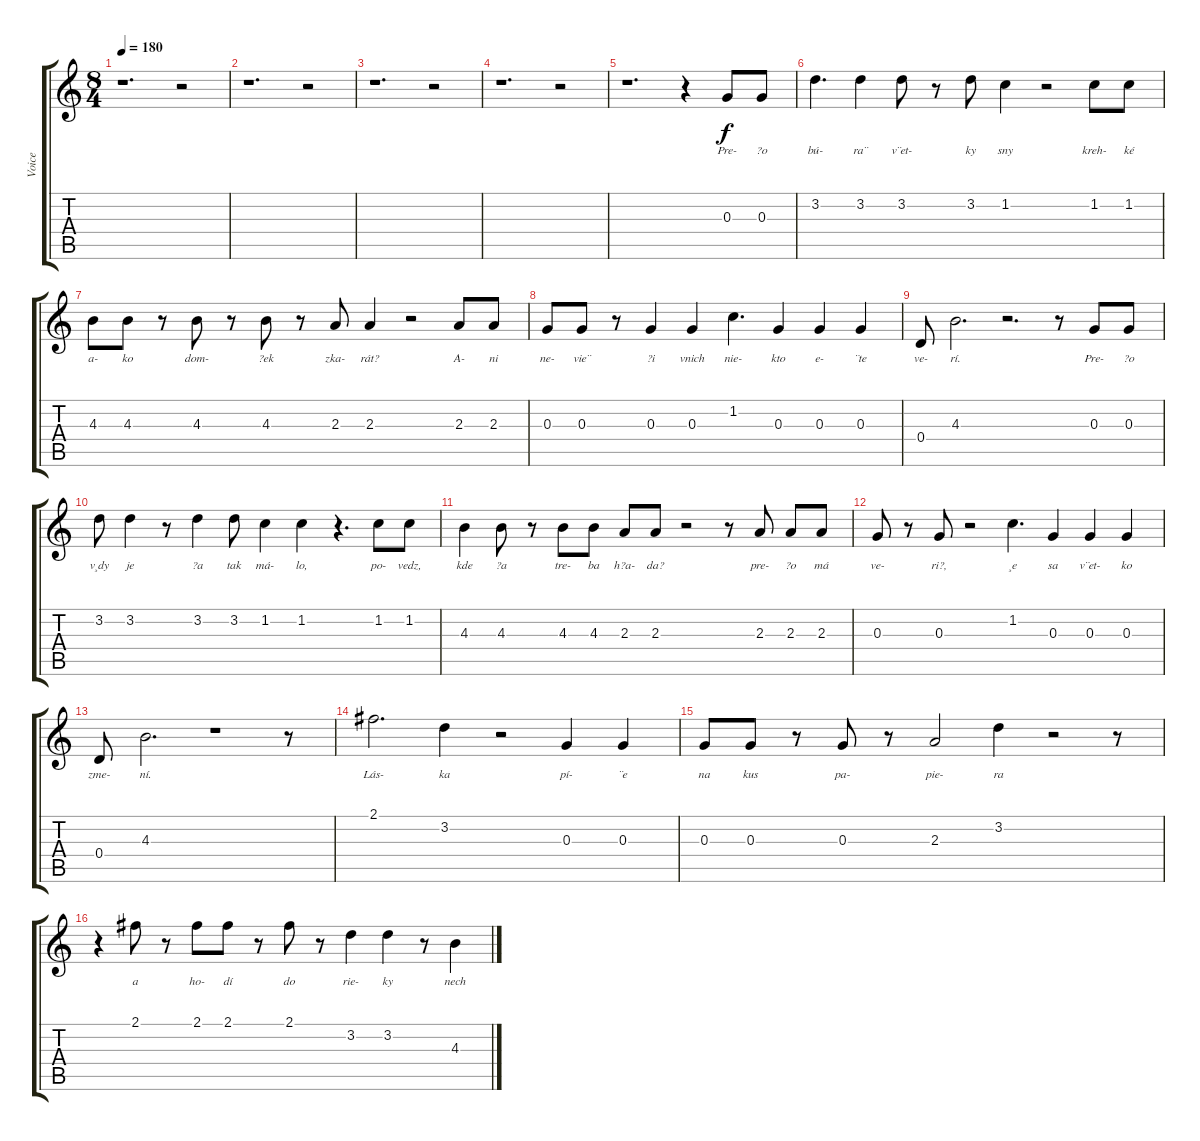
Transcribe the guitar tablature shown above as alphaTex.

\track ("Voice" "Voice") {instrument electricguitarjazz}
\staff {score tabs}
\tuning (E4 B3 G3 D3 A2 E2) {hide}
\ts (8 4)
\tempo 180
\clef g2
\ks c
r.1{d dy f} r.2 |
r.1{d} r.2 |
r.1{d} r.2 |
r.1{d} r.2 |
r.1{d} r.4 0.3.8{lyrics (0 "Pre-") lyrics (1 "") lyrics (2 "") lyrics (3 "") lyrics (4 "")} 0.3.8{lyrics (0 "?o") lyrics (1 "") lyrics (2 "") lyrics (3 "") lyrics (4 "")} |
3.2.4{d lyrics (0 "bú-") lyrics (1 "") lyrics (2 "") lyrics (3 "") lyrics (4 "")} 3.2.4{lyrics (0 "ra¨") lyrics (1 "") lyrics (2 "") lyrics (3 "") lyrics (4 "")} 3.2.8{lyrics (0 "v¨et-") lyrics (1 "") lyrics (2 "") lyrics (3 "") lyrics (4 "")} r.8 3.2.8{lyrics (0 "ky") lyrics (1 "") lyrics (2 "") lyrics (3 "") lyrics (4 "")} 1.2.4{lyrics (0 "sny") lyrics (1 "") lyrics (2 "") lyrics (3 "") lyrics (4 "")} r.2 1.2.8{lyrics (0 "kreh-") lyrics (1 "") lyrics (2 "") lyrics (3 "") lyrics (4 "")} 1.2.8{lyrics (0 "ké") lyrics (1 "") lyrics (2 "") lyrics (3 "") lyrics (4 "")} |
4.3.8{lyrics (0 "a-") lyrics (1 "") lyrics (2 "") lyrics (3 "") lyrics (4 "")} 4.3.8{lyrics (0 "ko") lyrics (1 "") lyrics (2 "") lyrics (3 "") lyrics (4 "")} r.8 4.3.8{lyrics (0 "dom-") lyrics (1 "") lyrics (2 "") lyrics (3 "") lyrics (4 "")} r.8 4.3.8{lyrics (0 "?ek") lyrics (1 "") lyrics (2 "") lyrics (3 "") lyrics (4 "")} r.8 2.3.8{lyrics (0 "zka-") lyrics (1 "") lyrics (2 "") lyrics (3 "") lyrics (4 "")} 2.3.4{lyrics (0 "rát?") lyrics (1 "") lyrics (2 "") lyrics (3 "") lyrics (4 "")} r.2 2.3.8{lyrics (0 "A-") lyrics (1 "") lyrics (2 "") lyrics (3 "") lyrics (4 "")} 2.3.8{lyrics (0 "ni") lyrics (1 "") lyrics (2 "") lyrics (3 "") lyrics (4 "")} |
0.3.8{lyrics (0 "ne-") lyrics (1 "") lyrics (2 "") lyrics (3 "") lyrics (4 "")} 0.3.8{lyrics (0 "vie¨") lyrics (1 "") lyrics (2 "") lyrics (3 "") lyrics (4 "")} r.8 0.3.4{lyrics (0 "?i") lyrics (1 "") lyrics (2 "") lyrics (3 "") lyrics (4 "")} 0.3.4{lyrics (0 "vnich") lyrics (1 "") lyrics (2 "") lyrics (3 "") lyrics (4 "")} 1.2.4{d lyrics (0 "nie-") lyrics (1 "") lyrics (2 "") lyrics (3 "") lyrics (4 "")} 0.3.4{lyrics (0 "kto") lyrics (1 "") lyrics (2 "") lyrics (3 "") lyrics (4 "")} 0.3.4{lyrics (0 "e-") lyrics (1 "") lyrics (2 "") lyrics (3 "") lyrics (4 "")} 0.3.4{lyrics (0 "¨te") lyrics (1 "") lyrics (2 "") lyrics (3 "") lyrics (4 "")} |
0.4.8{lyrics (0 "ve-") lyrics (1 "") lyrics (2 "") lyrics (3 "") lyrics (4 "")} 4.3.2{d lyrics (0 "rí­.") lyrics (1 "") lyrics (2 "") lyrics (3 "") lyrics (4 "")} r.2{d} r.8 0.3.8{lyrics (0 "Pre-") lyrics (1 "") lyrics (2 "") lyrics (3 "") lyrics (4 "")} 0.3.8{lyrics (0 "?o") lyrics (1 "") lyrics (2 "") lyrics (3 "") lyrics (4 "")} |
3.2.8{lyrics (0 "v¸dy") lyrics (1 "") lyrics (2 "") lyrics (3 "") lyrics (4 "")} 3.2.4{lyrics (0 "je") lyrics (1 "") lyrics (2 "") lyrics (3 "") lyrics (4 "")} r.8 3.2.4{lyrics (0 "?a") lyrics (1 "") lyrics (2 "") lyrics (3 "") lyrics (4 "")} 3.2.8{lyrics (0 "tak") lyrics (1 "") lyrics (2 "") lyrics (3 "") lyrics (4 "")} 1.2.4{lyrics (0 "má-") lyrics (1 "") lyrics (2 "") lyrics (3 "") lyrics (4 "")} 1.2.4{lyrics (0 "lo,") lyrics (1 "") lyrics (2 "") lyrics (3 "") lyrics (4 "")} r.4{d} 1.2.8{lyrics (0 "po-") lyrics (1 "") lyrics (2 "") lyrics (3 "") lyrics (4 "")} 1.2.8{lyrics (0 "vedz,") lyrics (1 "") lyrics (2 "") lyrics (3 "") lyrics (4 "")} |
4.3.4{lyrics (0 "kde") lyrics (1 "") lyrics (2 "") lyrics (3 "") lyrics (4 "")} 4.3.8{lyrics (0 "?a") lyrics (1 "") lyrics (2 "") lyrics (3 "") lyrics (4 "")} r.8 4.3.8{lyrics (0 "tre-") lyrics (1 "") lyrics (2 "") lyrics (3 "") lyrics (4 "")} 4.3.8{lyrics (0 "ba") lyrics (1 "") lyrics (2 "") lyrics (3 "") lyrics (4 "")} 2.3.8{lyrics (0 "h?a-") lyrics (1 "") lyrics (2 "") lyrics (3 "") lyrics (4 "")} 2.3.8{lyrics (0 "da?") lyrics (1 "") lyrics (2 "") lyrics (3 "") lyrics (4 "")} r.2 r.8 2.3.8{lyrics (0 "pre-") lyrics (1 "") lyrics (2 "") lyrics (3 "") lyrics (4 "")} 2.3.8{lyrics (0 "?o") lyrics (1 "") lyrics (2 "") lyrics (3 "") lyrics (4 "")} 2.3.8{lyrics (0 "má") lyrics (1 "") lyrics (2 "") lyrics (3 "") lyrics (4 "")} |
0.3.8{lyrics (0 "ve-") lyrics (1 "") lyrics (2 "") lyrics (3 "") lyrics (4 "")} r.8 0.3.8{lyrics (0 "ri?,") lyrics (1 "") lyrics (2 "") lyrics (3 "") lyrics (4 "")} r.2 1.2.4{d lyrics (0 "¸e") lyrics (1 "") lyrics (2 "") lyrics (3 "") lyrics (4 "")} 0.3.4{lyrics (0 "sa") lyrics (1 "") lyrics (2 "") lyrics (3 "") lyrics (4 "")} 0.3.4{lyrics (0 "v¨et-") lyrics (1 "") lyrics (2 "") lyrics (3 "") lyrics (4 "")} 0.3.4{lyrics (0 "ko") lyrics (1 "") lyrics (2 "") lyrics (3 "") lyrics (4 "")} |
0.4.8{lyrics (0 "zme-") lyrics (1 "") lyrics (2 "") lyrics (3 "") lyrics (4 "")} 4.3.2{d lyrics (0 "ní­.") lyrics (1 "") lyrics (2 "") lyrics (3 "") lyrics (4 "")} r.1 r.8 |
2.1.2{d lyrics (0 "Lás-") lyrics (1 "") lyrics (2 "") lyrics (3 "") lyrics (4 "")} 3.2.4{lyrics (0 "ka") lyrics (1 "") lyrics (2 "") lyrics (3 "") lyrics (4 "")} r.2 0.3.4{lyrics (0 "pí­-") lyrics (1 "") lyrics (2 "") lyrics (3 "") lyrics (4 "")} 0.3.4{lyrics (0 "¨e") lyrics (1 "") lyrics (2 "") lyrics (3 "") lyrics (4 "")} |
0.3.8{lyrics (0 "na") lyrics (1 "") lyrics (2 "") lyrics (3 "") lyrics (4 "")} 0.3.8{lyrics (0 "kus") lyrics (1 "") lyrics (2 "") lyrics (3 "") lyrics (4 "")} r.8 0.3.8{lyrics (0 "pa-") lyrics (1 "") lyrics (2 "") lyrics (3 "") lyrics (4 "")} r.8 2.3.2{lyrics (0 "pie-") lyrics (1 "") lyrics (2 "") lyrics (3 "") lyrics (4 "")} 3.2.4{lyrics (0 "ra") lyrics (1 "") lyrics (2 "") lyrics (3 "") lyrics (4 "")} r.2 r.8 |
r.4 2.1.8{lyrics (0 "a") lyrics (1 "") lyrics (2 "") lyrics (3 "") lyrics (4 "")} r.8 2.1.8{lyrics (0 "ho-") lyrics (1 "") lyrics (2 "") lyrics (3 "") lyrics (4 "")} 2.1.8{lyrics (0 "dí­") lyrics (1 "") lyrics (2 "") lyrics (3 "") lyrics (4 "")} r.8 2.1.8{lyrics (0 "do") lyrics (1 "") lyrics (2 "") lyrics (3 "") lyrics (4 "")} r.8 3.2.4{lyrics (0 "rie-") lyrics (1 "") lyrics (2 "") lyrics (3 "") lyrics (4 "")} 3.2.4{lyrics (0 "ky") lyrics (1 "") lyrics (2 "") lyrics (3 "") lyrics (4 "")} r.8 4.3.4{lyrics (0 "nech") lyrics (1 "") lyrics (2 "") lyrics (3 "") lyrics (4 "")}
